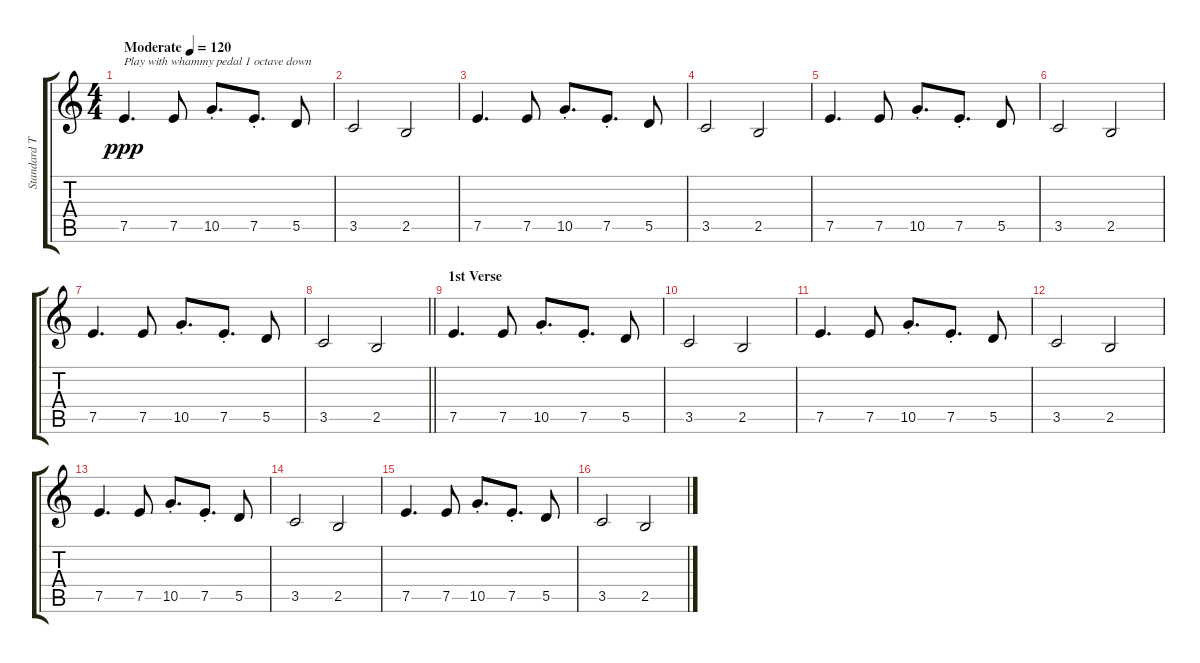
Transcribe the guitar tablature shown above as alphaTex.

\track ("Standard Tuning" "Standard T") {instrument overdrivenguitar}
\staff {score tabs}
\tuning (E4 B3 G3 D3 A2 E2) {hide}
\ts (4 4)
\tempo (120 "Moderate")
\clef g2
\ks c
7.5.4{d txt "Play with whammy pedal 1 octave down" dy ppp instrument overdrivenguitar} 7.5.8 10.5{st}.8{d} 7.5{st}.8{d} 5.5.8 |
3.5.2 2.5.2 |
7.5.4{d} 7.5.8 10.5{st}.8{d} 7.5{st}.8{d} 5.5.8 |
3.5.2 2.5.2 |
7.5.4{d} 7.5.8 10.5{st}.8{d} 7.5{st}.8{d} 5.5.8 |
3.5.2 2.5.2 |
7.5.4{d} 7.5.8 10.5{st}.8{d} 7.5{st}.8{d} 5.5.8 |
\barLineRight lightlight
3.5.2 2.5.2 |
\section ("" "1st Verse")
7.5.4{d} 7.5.8 10.5{st}.8{d} 7.5{st}.8{d} 5.5.8 |
3.5.2 2.5.2 |
7.5.4{d} 7.5.8 10.5{st}.8{d} 7.5{st}.8{d} 5.5.8 |
3.5.2 2.5.2 |
7.5.4{d} 7.5.8 10.5{st}.8{d} 7.5{st}.8{d} 5.5.8 |
3.5.2 2.5.2 |
7.5.4{d} 7.5.8 10.5{st}.8{d} 7.5{st}.8{d} 5.5.8 |
3.5.2 2.5.2
